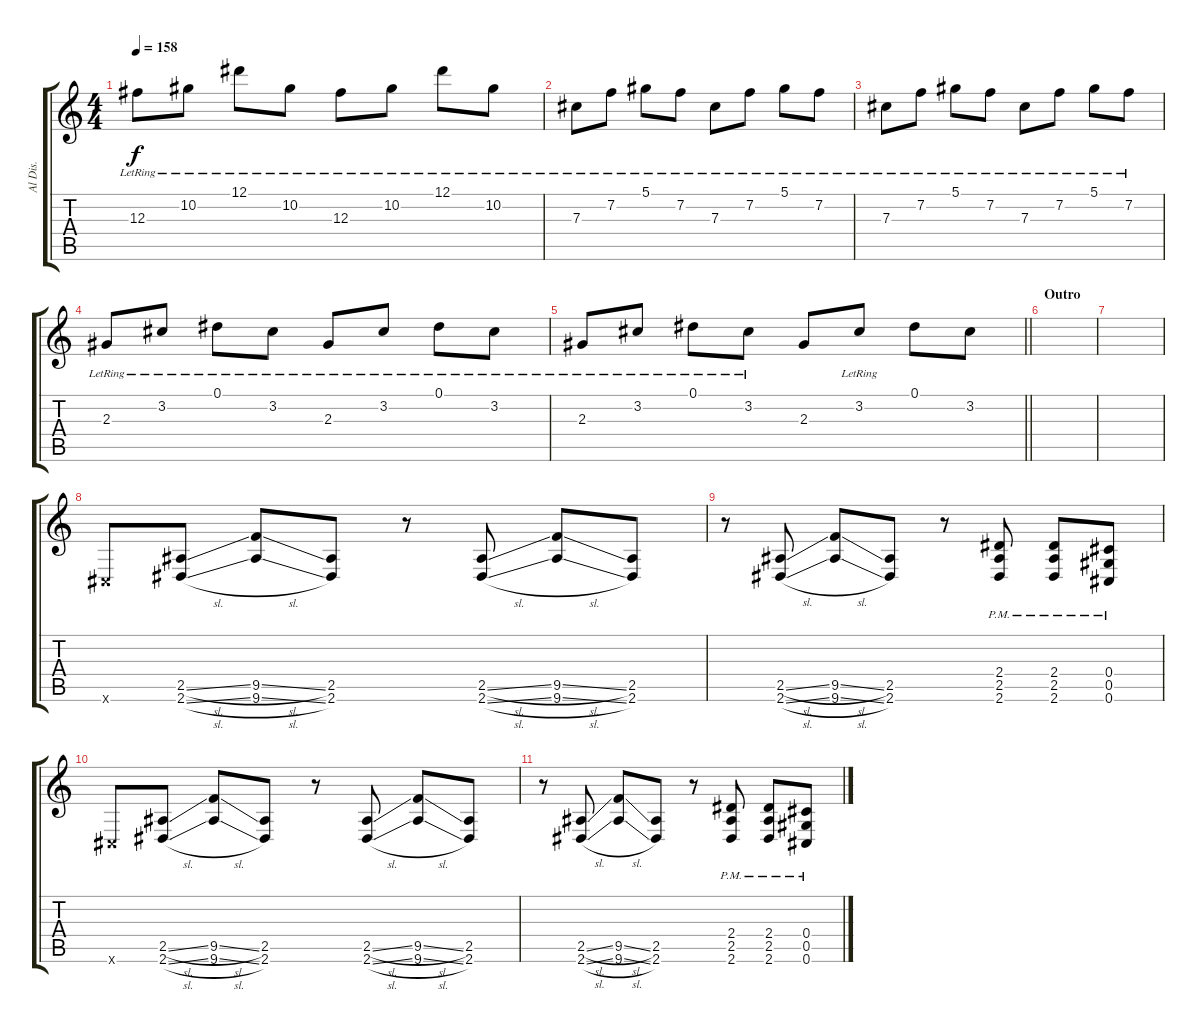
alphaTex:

\track ("Al Dis." "Al Dis.") {instrument distortionguitar}
\staff {score tabs}
\tuning (Eb4 Bb3 Gb3 Db3 Ab2 Db2) {hide}
\ts (4 4)
\tempo 158
\clef g2
\ks c
12.3{lr}.8{dy f} 10.2{lr}.8 12.1{lr}.8 10.2{lr}.8 12.3{lr}.8 10.2{lr}.8 12.1{lr}.8 10.2{lr}.8 |
7.3{lr}.8 7.2{lr}.8 5.1{lr}.8 7.2{lr}.8 7.3{lr}.8 7.2{lr}.8 5.1{lr}.8 7.2{lr}.8 |
7.3{lr}.8 7.2{lr}.8 5.1{lr}.8 7.2{lr}.8 7.3{lr}.8 7.2{lr}.8 5.1{lr}.8 7.2{lr}.8 |
2.3{lr}.8 3.2{lr}.8 0.1{lr}.8 3.2{lr}.8 2.3{lr}.8 3.2{lr}.8 0.1{lr}.8 3.2{lr}.8 |
\barLineRight lightlight
2.3{lr}.8 3.2{lr}.8 0.1{lr}.8 3.2{lr}.8 2.3.8 3.2{lr}.8 0.1.8 3.2.8 |
\section ("" "Outro")
|
|
0.6{x}.8 (2.5{sl} 2.6{sl}).8 (9.5{sl} 9.6{sl}).8 (2.5 2.6).8 r.8 (2.5{sl} 2.6{sl}).8 (9.5{sl} 9.6{sl}).8 (2.5 2.6).8 |
r.8 (2.5{sl} 2.6{sl}).8 (9.5{sl} 9.6{sl}).8 (2.5 2.6).8 r.8 (2.4{pm} 2.5{pm} 2.6{pm}).8 (2.4{pm} 2.5{pm} 2.6{pm}).8 (0.4{pm} 0.5{pm} 0.6{pm}).8 |
0.6{x}.8 (2.5{sl} 2.6{sl}).8 (9.5{sl} 9.6{sl}).8 (2.5 2.6).8 r.8 (2.5{sl} 2.6{sl}).8 (9.5{sl} 9.6{sl}).8 (2.5 2.6).8 |
r.8 (2.5{sl} 2.6{sl}).8 (9.5{sl} 9.6{sl}).8 (2.5 2.6).8 r.8 (2.4{pm} 2.5{pm} 2.6{pm}).8 (2.4{pm} 2.5{pm} 2.6{pm}).8 (0.4{pm} 0.5{pm} 0.6{pm}).8
